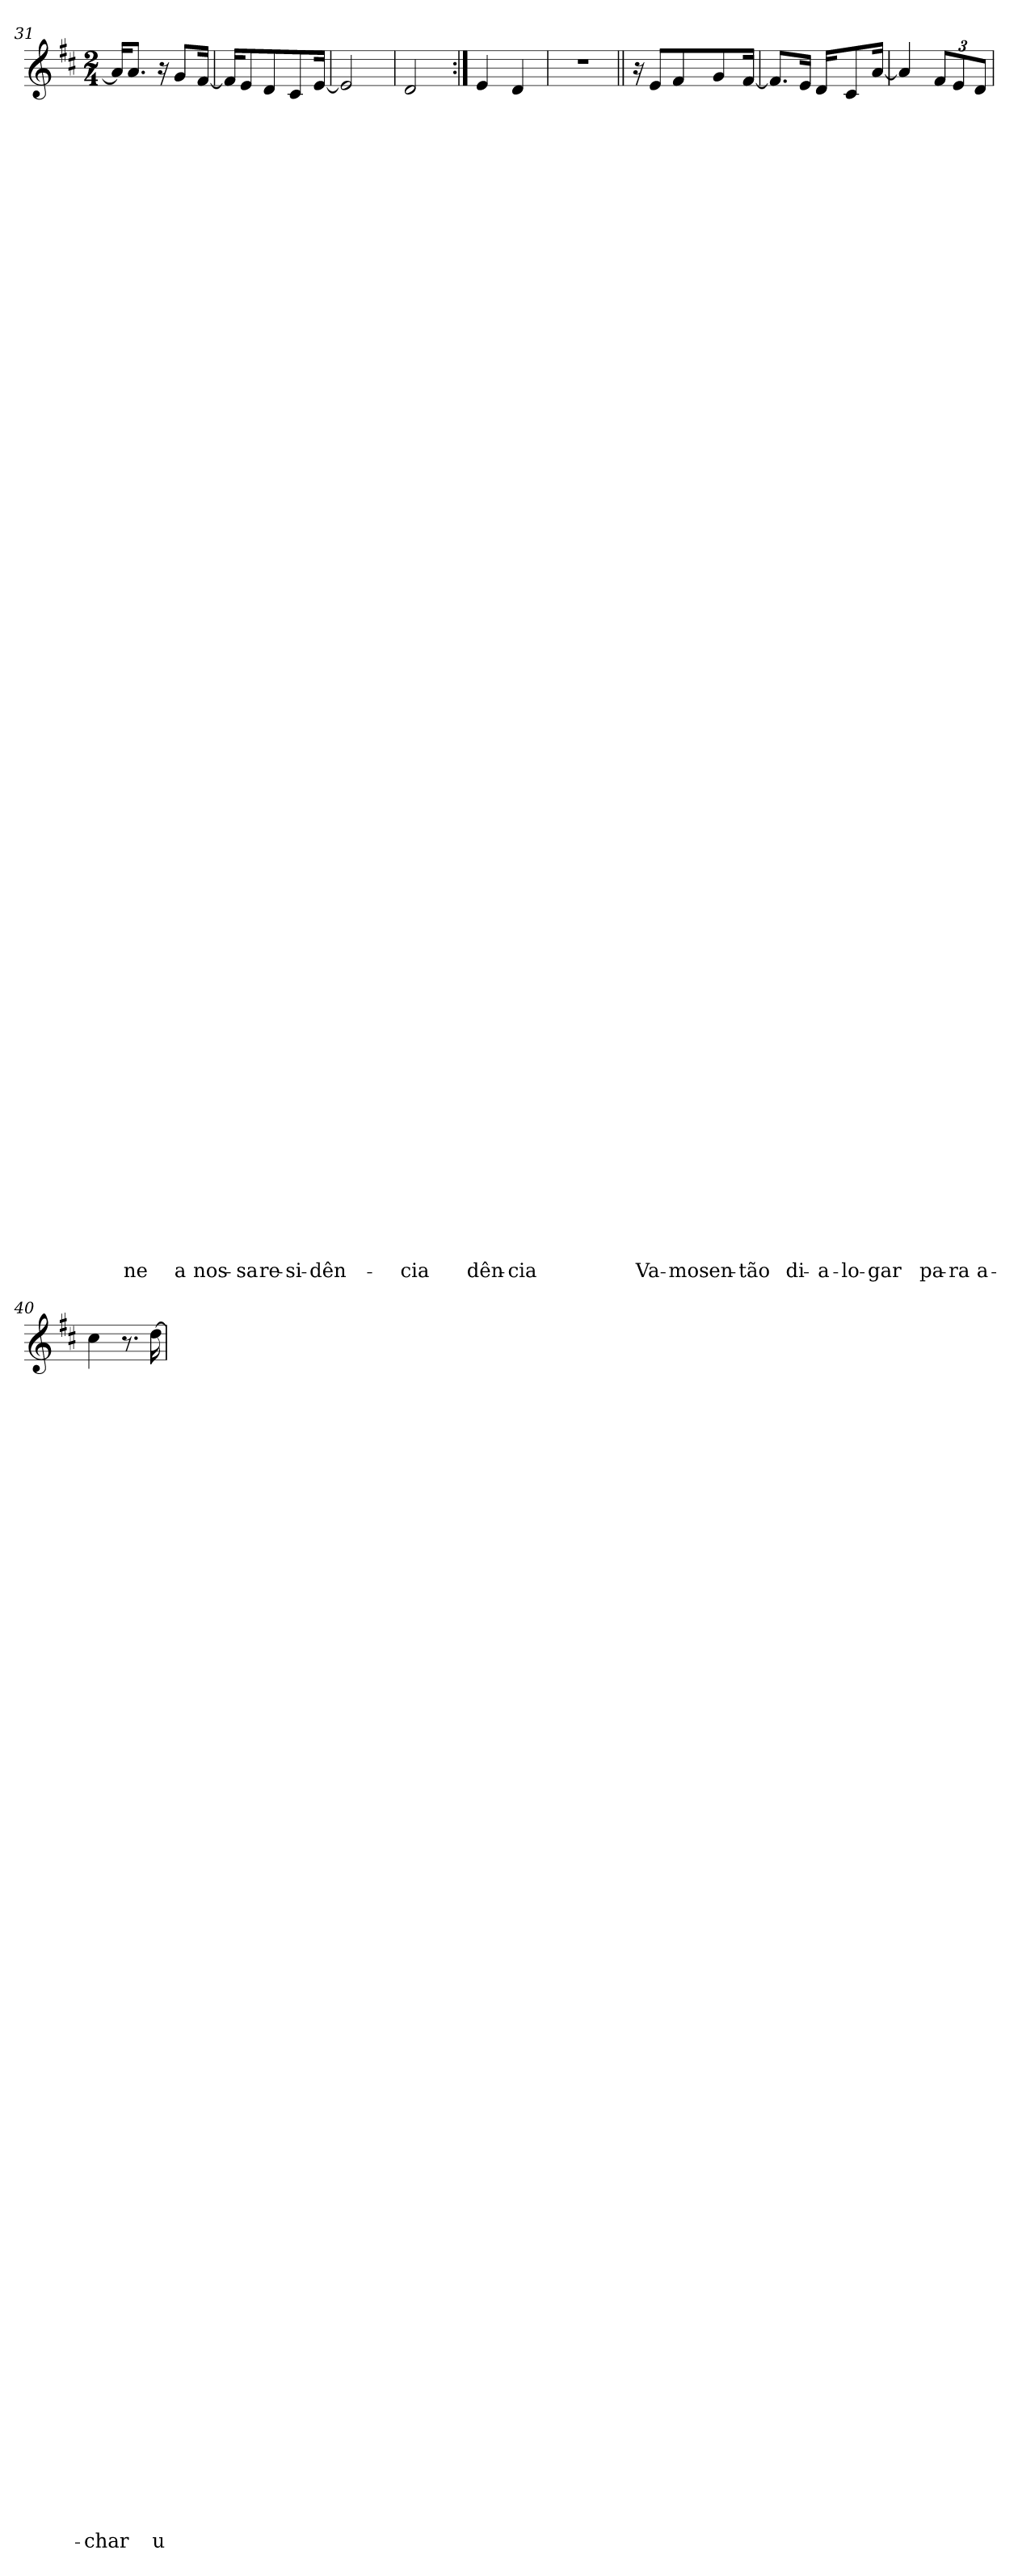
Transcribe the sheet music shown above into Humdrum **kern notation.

**kern	**text	**text	**text	**text	**text	**text	**text	**text	**text	**text	**text	**text	**text	**text	**text	**text	**text	**text	**text	**text	**text	**text	**text	**text	**text	**text	**text	**text	**text	**text	**text	**text	**text	**text	**text	**text	**text	**text	**text	**text	**text	**text	**text	**text	**text	**text	**text	**text	**text	**text	**text	**text	**text	**text	**text	**text	**text	**text	**text	**text	**text
*part1	*part1	*part1	*part1	*part1	*part1	*part1	*part1	*part1	*part1	*part1	*part1	*part1	*part1	*part1	*part1	*part1	*part1	*part1	*part1	*part1	*part1	*part1	*part1	*part1	*part1	*part1	*part1	*part1	*part1	*part1	*part1	*part1	*part1	*part1	*part1	*part1	*part1	*part1	*part1	*part1	*part1	*part1	*part1	*part1	*part1	*part1	*part1	*part1	*part1	*part1	*part1	*part1	*part1	*part1	*part1	*part1	*part1	*part1	*part1	*part1	*part1
*staff1	*staff1	*staff1	*staff1	*staff1	*staff1	*staff1	*staff1	*staff1	*staff1	*staff1	*staff1	*staff1	*staff1	*staff1	*staff1	*staff1	*staff1	*staff1	*staff1	*staff1	*staff1	*staff1	*staff1	*staff1	*staff1	*staff1	*staff1	*staff1	*staff1	*staff1	*staff1	*staff1	*staff1	*staff1	*staff1	*staff1	*staff1	*staff1	*staff1	*staff1	*staff1	*staff1	*staff1	*staff1	*staff1	*staff1	*staff1	*staff1	*staff1	*staff1	*staff1	*staff1	*staff1	*staff1	*staff1	*staff1	*staff1	*staff1	*staff1	*staff1	*staff1
!!LO:LB:g=z
*clefG2	*	*	*	*	*	*	*	*	*	*	*	*	*	*	*	*	*	*	*	*	*	*	*	*	*	*	*	*	*	*	*	*	*	*	*	*	*	*	*	*	*	*	*	*	*	*	*	*	*	*	*	*	*	*	*	*	*	*	*	*	*
*k[f#c#]	*	*	*	*	*	*	*	*	*	*	*	*	*	*	*	*	*	*	*	*	*	*	*	*	*	*	*	*	*	*	*	*	*	*	*	*	*	*	*	*	*	*	*	*	*	*	*	*	*	*	*	*	*	*	*	*	*	*	*	*	*
*D:	*	*	*	*	*	*	*	*	*	*	*	*	*	*	*	*	*	*	*	*	*	*	*	*	*	*	*	*	*	*	*	*	*	*	*	*	*	*	*	*	*	*	*	*	*	*	*	*	*	*	*	*	*	*	*	*	*	*	*	*	*
*M2/4	*	*	*	*	*	*	*	*	*	*	*	*	*	*	*	*	*	*	*	*	*	*	*	*	*	*	*	*	*	*	*	*	*	*	*	*	*	*	*	*	*	*	*	*	*	*	*	*	*	*	*	*	*	*	*	*	*	*	*	*	*
=31	=31	=31	=31	=31	=31	=31	=31	=31	=31	=31	=31	=31	=31	=31	=31	=31	=31	=31	=31	=31	=31	=31	=31	=31	=31	=31	=31	=31	=31	=31	=31	=31	=31	=31	=31	=31	=31	=31	=31	=31	=31	=31	=31	=31	=31	=31	=31	=31	=31	=31	=31	=31	=31	=31	=31	=31	=31	=31	=31	=31	=31
16a/KL]	.	.	.	.	.	.	.	.	.	.	.	.	.	.	.	.	.	.	.	.	.	.	.	.	.	.	.	.	.	.	.	.	.	.	.	.	.	.	.	.	.	.	.	.	.	.	.	.	.	.	.	.	.	.	.	.	.	.	.	.	.
!	!	!	!	!	!	!	!	!	!	!	!	!	!	!	!	!	!	!	!	!	!	!	!	!	!	!	!	!	!	!	!	!	!	!	!	!	!	!	!	!	!	!	!	!	!	!	!	!	!	!	!	!	!	!	!	!	!	!	!	!	!LO:LY:b
8.a/J	.	.	.	.	.	.	.	.	.	.	.	.	.	.	.	.	.	.	.	.	.	.	.	.	.	.	.	.	.	.	.	.	.	.	.	.	.	.	.	.	.	.	.	.	.	.	.	.	.	.	.	.	.	.	.	.	.	.	.	.	-ne
16r	.	.	.	.	.	.	.	.	.	.	.	.	.	.	.	.	.	.	.	.	.	.	.	.	.	.	.	.	.	.	.	.	.	.	.	.	.	.	.	.	.	.	.	.	.	.	.	.	.	.	.	.	.	.	.	.	.	.	.	.	.
!	!	!	!	!	!	!	!	!	!	!	!	!	!	!	!	!	!	!	!	!	!	!	!	!	!	!	!	!	!	!	!	!	!	!	!	!	!	!	!	!	!	!	!	!	!	!	!	!	!	!	!	!	!	!	!	!	!	!	!	!	!LO:LY:b
8g/L	.	.	.	.	.	.	.	.	.	.	.	.	.	.	.	.	.	.	.	.	.	.	.	.	.	.	.	.	.	.	.	.	.	.	.	.	.	.	.	.	.	.	.	.	.	.	.	.	.	.	.	.	.	.	.	.	.	.	.	.	a
!	!	!	!	!	!	!	!	!	!	!	!	!	!	!	!	!	!	!	!	!	!	!	!	!	!	!	!	!	!	!	!	!	!	!	!	!	!	!	!	!	!	!	!	!	!	!	!	!	!	!	!	!	!	!	!	!	!	!	!	!	!LO:LY:b
[16f#/Jk	.	.	.	.	.	.	.	.	.	.	.	.	.	.	.	.	.	.	.	.	.	.	.	.	.	.	.	.	.	.	.	.	.	.	.	.	.	.	.	.	.	.	.	.	.	.	.	.	.	.	.	.	.	.	.	.	.	.	.	.	nos-
=32	=32	=32	=32	=32	=32	=32	=32	=32	=32	=32	=32	=32	=32	=32	=32	=32	=32	=32	=32	=32	=32	=32	=32	=32	=32	=32	=32	=32	=32	=32	=32	=32	=32	=32	=32	=32	=32	=32	=32	=32	=32	=32	=32	=32	=32	=32	=32	=32	=32	=32	=32	=32	=32	=32	=32	=32	=32	=32	=32	=32	=32
16f#/KL]	.	.	.	.	.	.	.	.	.	.	.	.	.	.	.	.	.	.	.	.	.	.	.	.	.	.	.	.	.	.	.	.	.	.	.	.	.	.	.	.	.	.	.	.	.	.	.	.	.	.	.	.	.	.	.	.	.	.	.	.	.
!	!	!	!	!	!	!	!	!	!	!	!	!	!	!	!	!	!	!	!	!	!	!	!	!	!	!	!	!	!	!	!	!	!	!	!	!	!	!	!	!	!	!	!	!	!	!	!	!	!	!	!	!	!	!	!	!	!	!	!	!	!LO:LY:b
8e/	.	.	.	.	.	.	.	.	.	.	.	.	.	.	.	.	.	.	.	.	.	.	.	.	.	.	.	.	.	.	.	.	.	.	.	.	.	.	.	.	.	.	.	.	.	.	.	.	.	.	.	.	.	.	.	.	.	.	.	.	-sa
!	!	!	!	!	!	!	!	!	!	!	!	!	!	!	!	!	!	!	!	!	!	!	!	!	!	!	!	!	!	!	!	!	!	!	!	!	!	!	!	!	!	!	!	!	!	!	!	!	!	!	!	!	!	!	!	!	!	!	!	!	!LO:LY:b
8d/	.	.	.	.	.	.	.	.	.	.	.	.	.	.	.	.	.	.	.	.	.	.	.	.	.	.	.	.	.	.	.	.	.	.	.	.	.	.	.	.	.	.	.	.	.	.	.	.	.	.	.	.	.	.	.	.	.	.	.	.	re-
!	!	!	!	!	!	!	!	!	!	!	!	!	!	!	!	!	!	!	!	!	!	!	!	!	!	!	!	!	!	!	!	!	!	!	!	!	!	!	!	!	!	!	!	!	!	!	!	!	!	!	!	!	!	!	!	!	!	!	!	!	!LO:LY:b
8c#/	.	.	.	.	.	.	.	.	.	.	.	.	.	.	.	.	.	.	.	.	.	.	.	.	.	.	.	.	.	.	.	.	.	.	.	.	.	.	.	.	.	.	.	.	.	.	.	.	.	.	.	.	.	.	.	.	.	.	.	.	-si-
!	!	!	!	!	!	!	!	!	!	!	!	!	!	!	!	!	!	!	!	!	!	!	!	!	!	!	!	!	!	!	!	!	!	!	!	!	!	!	!	!	!	!	!	!	!	!	!	!	!	!	!	!	!	!	!	!	!	!	!	!	!LO:LY:b
[16e/Jk	.	.	.	.	.	.	.	.	.	.	.	.	.	.	.	.	.	.	.	.	.	.	.	.	.	.	.	.	.	.	.	.	.	.	.	.	.	.	.	.	.	.	.	.	.	.	.	.	.	.	.	.	.	.	.	.	.	.	.	.	-dên-
=33	=33	=33	=33	=33	=33	=33	=33	=33	=33	=33	=33	=33	=33	=33	=33	=33	=33	=33	=33	=33	=33	=33	=33	=33	=33	=33	=33	=33	=33	=33	=33	=33	=33	=33	=33	=33	=33	=33	=33	=33	=33	=33	=33	=33	=33	=33	=33	=33	=33	=33	=33	=33	=33	=33	=33	=33	=33	=33	=33	=33	=33
2e/]	.	.	.	.	.	.	.	.	.	.	.	.	.	.	.	.	.	.	.	.	.	.	.	.	.	.	.	.	.	.	.	.	.	.	.	.	.	.	.	.	.	.	.	.	.	.	.	.	.	.	.	.	.	.	.	.	.	.	.	.	.
=34	=34	=34	=34	=34	=34	=34	=34	=34	=34	=34	=34	=34	=34	=34	=34	=34	=34	=34	=34	=34	=34	=34	=34	=34	=34	=34	=34	=34	=34	=34	=34	=34	=34	=34	=34	=34	=34	=34	=34	=34	=34	=34	=34	=34	=34	=34	=34	=34	=34	=34	=34	=34	=34	=34	=34	=34	=34	=34	=34	=34	=34
!	!	!	!	!	!	!	!	!	!	!	!	!	!	!	!	!	!	!	!	!	!	!	!	!	!	!	!	!	!	!	!	!	!	!	!	!	!	!	!	!	!	!	!	!	!	!	!	!	!	!	!	!	!	!	!	!	!	!	!	!	!LO:LY:b
2d/	.	.	.	.	.	.	.	.	.	.	.	.	.	.	.	.	.	.	.	.	.	.	.	.	.	.	.	.	.	.	.	.	.	.	.	.	.	.	.	.	.	.	.	.	.	.	.	.	.	.	.	.	.	.	.	.	.	.	.	.	-cia
=35:|!	=35:|!	=35:|!	=35:|!	=35:|!	=35:|!	=35:|!	=35:|!	=35:|!	=35:|!	=35:|!	=35:|!	=35:|!	=35:|!	=35:|!	=35:|!	=35:|!	=35:|!	=35:|!	=35:|!	=35:|!	=35:|!	=35:|!	=35:|!	=35:|!	=35:|!	=35:|!	=35:|!	=35:|!	=35:|!	=35:|!	=35:|!	=35:|!	=35:|!	=35:|!	=35:|!	=35:|!	=35:|!	=35:|!	=35:|!	=35:|!	=35:|!	=35:|!	=35:|!	=35:|!	=35:|!	=35:|!	=35:|!	=35:|!	=35:|!	=35:|!	=35:|!	=35:|!	=35:|!	=35:|!	=35:|!	=35:|!	=35:|!	=35:|!	=35:|!	=35:|!	=35:|!
!	!	!	!	!	!	!	!	!	!	!	!	!	!	!	!	!	!	!	!	!	!	!	!	!	!	!	!	!	!	!	!	!	!	!	!	!	!	!	!	!	!	!	!	!	!	!	!	!	!	!	!	!	!	!	!	!	!	!	!	!	!LO:LY:b
4e/	.	.	.	.	.	.	.	.	.	.	.	.	.	.	.	.	.	.	.	.	.	.	.	.	.	.	.	.	.	.	.	.	.	.	.	.	.	.	.	.	.	.	.	.	.	.	.	.	.	.	.	.	.	.	.	.	.	.	.	.	dên-
!	!	!	!	!	!	!	!	!	!	!	!	!	!	!	!	!	!	!	!	!	!	!	!	!	!	!	!	!	!	!	!	!	!	!	!	!	!	!	!	!	!	!	!	!	!	!	!	!	!	!	!	!	!	!	!	!	!	!	!	!	!LO:LY:b
4d/	.	.	.	.	.	.	.	.	.	.	.	.	.	.	.	.	.	.	.	.	.	.	.	.	.	.	.	.	.	.	.	.	.	.	.	.	.	.	.	.	.	.	.	.	.	.	.	.	.	.	.	.	.	.	.	.	.	.	.	.	-cia
=36	=36	=36	=36	=36	=36	=36	=36	=36	=36	=36	=36	=36	=36	=36	=36	=36	=36	=36	=36	=36	=36	=36	=36	=36	=36	=36	=36	=36	=36	=36	=36	=36	=36	=36	=36	=36	=36	=36	=36	=36	=36	=36	=36	=36	=36	=36	=36	=36	=36	=36	=36	=36	=36	=36	=36	=36	=36	=36	=36	=36	=36
2r	.	.	.	.	.	.	.	.	.	.	.	.	.	.	.	.	.	.	.	.	.	.	.	.	.	.	.	.	.	.	.	.	.	.	.	.	.	.	.	.	.	.	.	.	.	.	.	.	.	.	.	.	.	.	.	.	.	.	.	.	.
!!LO:LB:g=z
=37||	=37||	=37||	=37||	=37||	=37||	=37||	=37||	=37||	=37||	=37||	=37||	=37||	=37||	=37||	=37||	=37||	=37||	=37||	=37||	=37||	=37||	=37||	=37||	=37||	=37||	=37||	=37||	=37||	=37||	=37||	=37||	=37||	=37||	=37||	=37||	=37||	=37||	=37||	=37||	=37||	=37||	=37||	=37||	=37||	=37||	=37||	=37||	=37||	=37||	=37||	=37||	=37||	=37||	=37||	=37||	=37||	=37||	=37||	=37||	=37||	=37||
16r	.	.	.	.	.	.	.	.	.	.	.	.	.	.	.	.	.	.	.	.	.	.	.	.	.	.	.	.	.	.	.	.	.	.	.	.	.	.	.	.	.	.	.	.	.	.	.	.	.	.	.	.	.	.	.	.	.	.	.	.	.
!	!	!	!	!	!	!	!	!	!	!	!	!	!	!	!	!	!	!	!	!	!	!	!	!	!	!	!	!	!	!	!	!	!	!	!	!	!	!	!	!	!	!	!	!	!	!	!	!	!	!	!	!	!	!	!	!	!	!	!	!	!LO:LY:b
8e/L	.	.	.	.	.	.	.	.	.	.	.	.	.	.	.	.	.	.	.	.	.	.	.	.	.	.	.	.	.	.	.	.	.	.	.	.	.	.	.	.	.	.	.	.	.	.	.	.	.	.	.	.	.	.	.	.	.	.	.	.	Va-
!	!	!	!	!	!	!	!	!	!	!	!	!	!	!	!	!	!	!	!	!	!	!	!	!	!	!	!	!	!	!	!	!	!	!	!	!	!	!	!	!	!	!	!	!	!	!	!	!	!	!	!	!	!	!	!	!	!	!	!	!	!LO:LY:b
8f#/	.	.	.	.	.	.	.	.	.	.	.	.	.	.	.	.	.	.	.	.	.	.	.	.	.	.	.	.	.	.	.	.	.	.	.	.	.	.	.	.	.	.	.	.	.	.	.	.	.	.	.	.	.	.	.	.	.	.	.	.	-mos
!	!	!	!	!	!	!	!	!	!	!	!	!	!	!	!	!	!	!	!	!	!	!	!	!	!	!	!	!	!	!	!	!	!	!	!	!	!	!	!	!	!	!	!	!	!	!	!	!	!	!	!	!	!	!	!	!	!	!	!	!	!LO:LY:b
8g/	.	.	.	.	.	.	.	.	.	.	.	.	.	.	.	.	.	.	.	.	.	.	.	.	.	.	.	.	.	.	.	.	.	.	.	.	.	.	.	.	.	.	.	.	.	.	.	.	.	.	.	.	.	.	.	.	.	.	.	.	en-
!	!	!	!	!	!	!	!	!	!	!	!	!	!	!	!	!	!	!	!	!	!	!	!	!	!	!	!	!	!	!	!	!	!	!	!	!	!	!	!	!	!	!	!	!	!	!	!	!	!	!	!	!	!	!	!	!	!	!	!	!	!LO:LY:b
[16f#/Jk	.	.	.	.	.	.	.	.	.	.	.	.	.	.	.	.	.	.	.	.	.	.	.	.	.	.	.	.	.	.	.	.	.	.	.	.	.	.	.	.	.	.	.	.	.	.	.	.	.	.	.	.	.	.	.	.	.	.	.	.	-tão
=38	=38	=38	=38	=38	=38	=38	=38	=38	=38	=38	=38	=38	=38	=38	=38	=38	=38	=38	=38	=38	=38	=38	=38	=38	=38	=38	=38	=38	=38	=38	=38	=38	=38	=38	=38	=38	=38	=38	=38	=38	=38	=38	=38	=38	=38	=38	=38	=38	=38	=38	=38	=38	=38	=38	=38	=38	=38	=38	=38	=38	=38
8.f#/L]	.	.	.	.	.	.	.	.	.	.	.	.	.	.	.	.	.	.	.	.	.	.	.	.	.	.	.	.	.	.	.	.	.	.	.	.	.	.	.	.	.	.	.	.	.	.	.	.	.	.	.	.	.	.	.	.	.	.	.	.	.
!	!	!	!	!	!	!	!	!	!	!	!	!	!	!	!	!	!	!	!	!	!	!	!	!	!	!	!	!	!	!	!	!	!	!	!	!	!	!	!	!	!	!	!	!	!	!	!	!	!	!	!	!	!	!	!	!	!	!	!	!	!LO:LY:b
16e/Jk	.	.	.	.	.	.	.	.	.	.	.	.	.	.	.	.	.	.	.	.	.	.	.	.	.	.	.	.	.	.	.	.	.	.	.	.	.	.	.	.	.	.	.	.	.	.	.	.	.	.	.	.	.	.	.	.	.	.	.	.	di-
!	!	!	!	!	!	!	!	!	!	!	!	!	!	!	!	!	!	!	!	!	!	!	!	!	!	!	!	!	!	!	!	!	!	!	!	!	!	!	!	!	!	!	!	!	!	!	!	!	!	!	!	!	!	!	!	!	!	!	!	!	!LO:LY:b
16d/KL	.	.	.	.	.	.	.	.	.	.	.	.	.	.	.	.	.	.	.	.	.	.	.	.	.	.	.	.	.	.	.	.	.	.	.	.	.	.	.	.	.	.	.	.	.	.	.	.	.	.	.	.	.	.	.	.	.	.	.	.	-a-
!	!	!	!	!	!	!	!	!	!	!	!	!	!	!	!	!	!	!	!	!	!	!	!	!	!	!	!	!	!	!	!	!	!	!	!	!	!	!	!	!	!	!	!	!	!	!	!	!	!	!	!	!	!	!	!	!	!	!	!	!	!LO:LY:b
8c#/	.	.	.	.	.	.	.	.	.	.	.	.	.	.	.	.	.	.	.	.	.	.	.	.	.	.	.	.	.	.	.	.	.	.	.	.	.	.	.	.	.	.	.	.	.	.	.	.	.	.	.	.	.	.	.	.	.	.	.	.	-lo-
!	!	!	!	!	!	!	!	!	!	!	!	!	!	!	!	!	!	!	!	!	!	!	!	!	!	!	!	!	!	!	!	!	!	!	!	!	!	!	!	!	!	!	!	!	!	!	!	!	!	!	!	!	!	!	!	!	!	!	!	!	!LO:LY:b
[16a/Jk	.	.	.	.	.	.	.	.	.	.	.	.	.	.	.	.	.	.	.	.	.	.	.	.	.	.	.	.	.	.	.	.	.	.	.	.	.	.	.	.	.	.	.	.	.	.	.	.	.	.	.	.	.	.	.	.	.	.	.	.	-gar
=39	=39	=39	=39	=39	=39	=39	=39	=39	=39	=39	=39	=39	=39	=39	=39	=39	=39	=39	=39	=39	=39	=39	=39	=39	=39	=39	=39	=39	=39	=39	=39	=39	=39	=39	=39	=39	=39	=39	=39	=39	=39	=39	=39	=39	=39	=39	=39	=39	=39	=39	=39	=39	=39	=39	=39	=39	=39	=39	=39	=39	=39
4a/]	.	.	.	.	.	.	.	.	.	.	.	.	.	.	.	.	.	.	.	.	.	.	.	.	.	.	.	.	.	.	.	.	.	.	.	.	.	.	.	.	.	.	.	.	.	.	.	.	.	.	.	.	.	.	.	.	.	.	.	.	.
!	!	!	!	!	!	!	!	!	!	!	!	!	!	!	!	!	!	!	!	!	!	!	!	!	!	!	!	!	!	!	!	!	!	!	!	!	!	!	!	!	!	!	!	!	!	!	!	!	!	!	!	!	!	!	!	!	!	!	!	!	!LO:LY:b
12f#/L	.	.	.	.	.	.	.	.	.	.	.	.	.	.	.	.	.	.	.	.	.	.	.	.	.	.	.	.	.	.	.	.	.	.	.	.	.	.	.	.	.	.	.	.	.	.	.	.	.	.	.	.	.	.	.	.	.	.	.	.	pa-
!	!	!	!	!	!	!	!	!	!	!	!	!	!	!	!	!	!	!	!	!	!	!	!	!	!	!	!	!	!	!	!	!	!	!	!	!	!	!	!	!	!	!	!	!	!	!	!	!	!	!	!	!	!	!	!	!	!	!	!	!	!LO:LY:b
12e/	.	.	.	.	.	.	.	.	.	.	.	.	.	.	.	.	.	.	.	.	.	.	.	.	.	.	.	.	.	.	.	.	.	.	.	.	.	.	.	.	.	.	.	.	.	.	.	.	.	.	.	.	.	.	.	.	.	.	.	.	-ra
!	!	!	!	!	!	!	!	!	!	!	!	!	!	!	!	!	!	!	!	!	!	!	!	!	!	!	!	!	!	!	!	!	!	!	!	!	!	!	!	!	!	!	!	!	!	!	!	!	!	!	!	!	!	!	!	!	!	!	!	!	!LO:LY:b
12d/J	.	.	.	.	.	.	.	.	.	.	.	.	.	.	.	.	.	.	.	.	.	.	.	.	.	.	.	.	.	.	.	.	.	.	.	.	.	.	.	.	.	.	.	.	.	.	.	.	.	.	.	.	.	.	.	.	.	.	.	.	a-
=40	=40	=40	=40	=40	=40	=40	=40	=40	=40	=40	=40	=40	=40	=40	=40	=40	=40	=40	=40	=40	=40	=40	=40	=40	=40	=40	=40	=40	=40	=40	=40	=40	=40	=40	=40	=40	=40	=40	=40	=40	=40	=40	=40	=40	=40	=40	=40	=40	=40	=40	=40	=40	=40	=40	=40	=40	=40	=40	=40	=40	=40
!	!	!	!	!	!	!	!	!	!	!	!	!	!	!	!	!	!	!	!	!	!	!	!	!	!	!	!	!	!	!	!	!	!	!	!	!	!	!	!	!	!	!	!	!	!	!	!	!	!	!	!	!	!	!	!	!	!	!	!	!	!LO:LY:b
4cc#\	.	.	.	.	.	.	.	.	.	.	.	.	.	.	.	.	.	.	.	.	.	.	.	.	.	.	.	.	.	.	.	.	.	.	.	.	.	.	.	.	.	.	.	.	.	.	.	.	.	.	.	.	.	.	.	.	.	.	.	.	-char
8.r	.	.	.	.	.	.	.	.	.	.	.	.	.	.	.	.	.	.	.	.	.	.	.	.	.	.	.	.	.	.	.	.	.	.	.	.	.	.	.	.	.	.	.	.	.	.	.	.	.	.	.	.	.	.	.	.	.	.	.	.	.
!	!	!	!	!	!	!	!	!	!	!	!	!	!	!	!	!	!	!	!	!	!	!	!	!	!	!	!	!	!	!	!	!	!	!	!	!	!	!	!	!	!	!	!	!	!	!	!	!	!	!	!	!	!	!	!	!	!	!	!	!	!LO:LY:b
[16dd\	.	.	.	.	.	.	.	.	.	.	.	.	.	.	.	.	.	.	.	.	.	.	.	.	.	.	.	.	.	.	.	.	.	.	.	.	.	.	.	.	.	.	.	.	.	.	.	.	.	.	.	.	.	.	.	.	.	.	.	.	u-
=	=	=	=	=	=	=	=	=	=	=	=	=	=	=	=	=	=	=	=	=	=	=	=	=	=	=	=	=	=	=	=	=	=	=	=	=	=	=	=	=	=	=	=	=	=	=	=	=	=	=	=	=	=	=	=	=	=	=	=	=	=
*-	*-	*-	*-	*-	*-	*-	*-	*-	*-	*-	*-	*-	*-	*-	*-	*-	*-	*-	*-	*-	*-	*-	*-	*-	*-	*-	*-	*-	*-	*-	*-	*-	*-	*-	*-	*-	*-	*-	*-	*-	*-	*-	*-	*-	*-	*-	*-	*-	*-	*-	*-	*-	*-	*-	*-	*-	*-	*-	*-	*-	*-
